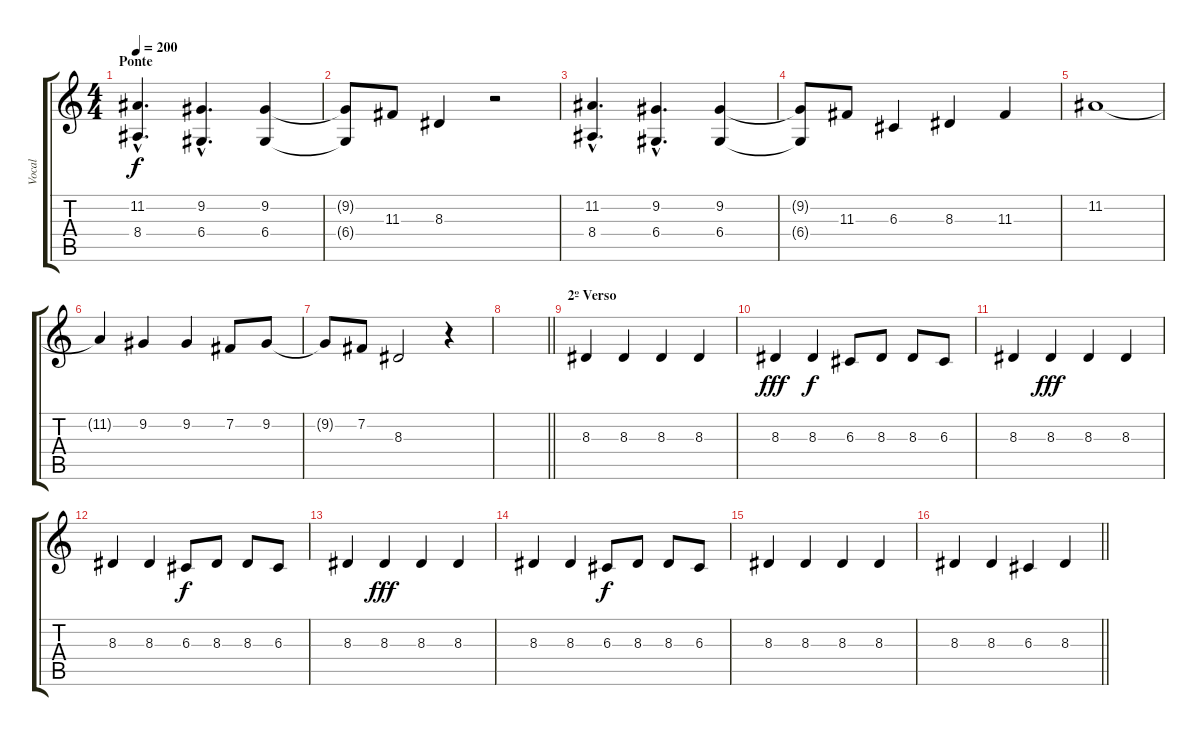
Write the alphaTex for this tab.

\track ("Vocal" "Vocal") {instrument trumpet}
\staff {score tabs}
\tuning (E4 B3 G3 D3 A2 E2) {hide}
\ts (4 4)
\section ("" "Ponte")
\tempo 200
\clef g2
\ks c
(11.2{hac} 8.4{hac}).4{d dy f} (9.2{hac} 6.4{hac}).4{d} (9.2 6.4).4 |
(9.2{t} 6.4{t}).8 11.3.8 8.3.4 r.2 |
(11.2{hac} 8.4{hac}).4{d} (9.2{hac} 6.4{hac}).4{d} (9.2 6.4).4 |
(9.2{t} 6.4{t}).8 11.3.8 6.3.4 8.3.4 11.3.4 |
11.2.1 |
11.2{t}.4 9.2.4 9.2.4 7.2.8 9.2.8 |
9.2{t}.8 7.2.8 8.3.2 r.4 |
\barLineRight lightlight
|
\section ("" "2º Verso")
8.3.4 8.3.4 8.3.4 8.3.4 |
8.3.4{dy fff} 8.3.4{dy f} 6.3.8 8.3.8 8.3.8 6.3.8 |
8.3.4 8.3.4{dy fff} 8.3.4 8.3.4 |
8.3.4 8.3.4 6.3.8{dy f} 8.3.8 8.3.8 6.3.8 |
8.3.4 8.3.4{dy fff} 8.3.4 8.3.4 |
8.3.4 8.3.4 6.3.8{dy f} 8.3.8 8.3.8 6.3.8 |
8.3.4 8.3.4 8.3.4 8.3.4 |
\barLineRight lightlight
8.3.4 8.3.4 6.3.4 8.3.4
